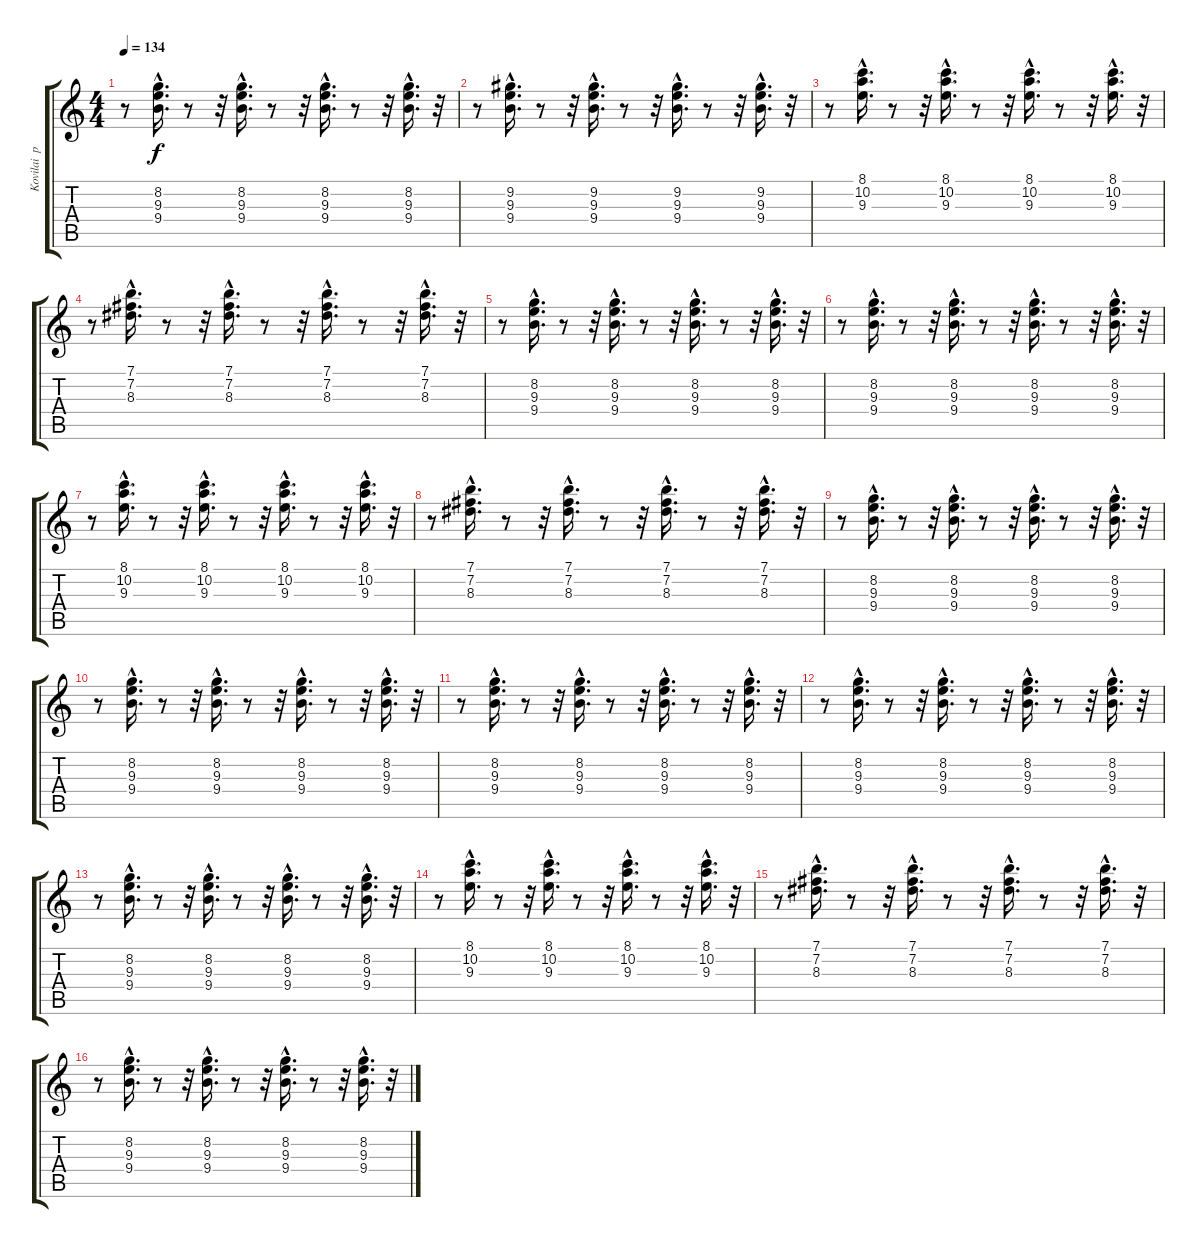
\track ("Kovilai  po tihonechky:" "Kovilai  p") {instrument acousticguitarsteel}
\staff {score tabs}
\tuning (E4 B3 G3 D3 A2 E2) {hide}
\ts (4 4)
\tempo 134
\clef g2
\ks c
r.8{dy f} (8.2{hac} 9.3{hac} 9.4{hac}).16{d} r.8 r.32 (8.2{hac} 9.3{hac} 9.4{hac}).16{d} r.8 r.32 (8.2{hac} 9.3{hac} 9.4{hac}).16{d} r.8 r.32 (8.2{hac} 9.3{hac} 9.4{hac}).16{d} r.32 |
r.8 (9.2{hac} 9.3{hac} 9.4{hac}).16{d} r.8 r.32 (9.2{hac} 9.3{hac} 9.4{hac}).16{d} r.8 r.32 (9.2{hac} 9.3{hac} 9.4{hac}).16{d} r.8 r.32 (9.2{hac} 9.3{hac} 9.4{hac}).16{d} r.32 |
r.8 (8.1{hac} 10.2{hac} 9.3{hac}).16{d} r.8 r.32 (8.1{hac} 10.2{hac} 9.3{hac}).16{d} r.8 r.32 (8.1{hac} 10.2{hac} 9.3{hac}).16{d} r.8 r.32 (8.1{hac} 10.2{hac} 9.3{hac}).16{d} r.32 |
r.8 (7.1{hac} 7.2{hac} 8.3{hac}).16{d} r.8 r.32 (7.1{hac} 7.2{hac} 8.3{hac}).16{d} r.8 r.32 (7.1{hac} 7.2{hac} 8.3{hac}).16{d} r.8 r.32 (7.1{hac} 7.2{hac} 8.3{hac}).16{d} r.32 |
r.8 (8.2{hac} 9.3{hac} 9.4{hac}).16{d} r.8 r.32 (8.2{hac} 9.3{hac} 9.4{hac}).16{d} r.8 r.32 (8.2{hac} 9.3{hac} 9.4{hac}).16{d} r.8 r.32 (8.2{hac} 9.3{hac} 9.4{hac}).16{d} r.32 |
r.8 (8.2{hac} 9.3{hac} 9.4{hac}).16{d} r.8 r.32 (8.2{hac} 9.3{hac} 9.4{hac}).16{d} r.8 r.32 (8.2{hac} 9.3{hac} 9.4{hac}).16{d} r.8 r.32 (8.2{hac} 9.3{hac} 9.4{hac}).16{d} r.32 |
r.8 (8.1{hac} 10.2{hac} 9.3{hac}).16{d} r.8 r.32 (8.1{hac} 10.2{hac} 9.3{hac}).16{d} r.8 r.32 (8.1{hac} 10.2{hac} 9.3{hac}).16{d} r.8 r.32 (8.1{hac} 10.2{hac} 9.3{hac}).16{d} r.32 |
r.8 (7.1{hac} 7.2{hac} 8.3{hac}).16{d} r.8 r.32 (7.1{hac} 7.2{hac} 8.3{hac}).16{d} r.8 r.32 (7.1{hac} 7.2{hac} 8.3{hac}).16{d} r.8 r.32 (7.1{hac} 7.2{hac} 8.3{hac}).16{d} r.32 |
r.8 (8.2{hac} 9.3{hac} 9.4{hac}).16{d} r.8 r.32 (8.2{hac} 9.3{hac} 9.4{hac}).16{d} r.8 r.32 (8.2{hac} 9.3{hac} 9.4{hac}).16{d} r.8 r.32 (8.2{hac} 9.3{hac} 9.4{hac}).16{d} r.32 |
r.8 (8.2{hac} 9.3{hac} 9.4{hac}).16{d} r.8 r.32 (8.2{hac} 9.3{hac} 9.4{hac}).16{d} r.8 r.32 (8.2{hac} 9.3{hac} 9.4{hac}).16{d} r.8 r.32 (8.2{hac} 9.3{hac} 9.4{hac}).16{d} r.32 |
r.8 (8.2{hac} 9.3{hac} 9.4{hac}).16{d} r.8 r.32 (8.2{hac} 9.3{hac} 9.4{hac}).16{d} r.8 r.32 (8.2{hac} 9.3{hac} 9.4{hac}).16{d} r.8 r.32 (8.2{hac} 9.3{hac} 9.4{hac}).16{d} r.32 |
r.8 (8.2{hac} 9.3{hac} 9.4{hac}).16{d} r.8 r.32 (8.2{hac} 9.3{hac} 9.4{hac}).16{d} r.8 r.32 (8.2{hac} 9.3{hac} 9.4{hac}).16{d} r.8 r.32 (8.2{hac} 9.3{hac} 9.4{hac}).16{d} r.32 |
r.8 (8.2{hac} 9.3{hac} 9.4{hac}).16{d} r.8 r.32 (8.2{hac} 9.3{hac} 9.4{hac}).16{d} r.8 r.32 (8.2{hac} 9.3{hac} 9.4{hac}).16{d} r.8 r.32 (8.2{hac} 9.3{hac} 9.4{hac}).16{d} r.32 |
r.8 (8.1{hac} 10.2{hac} 9.3{hac}).16{d} r.8 r.32 (8.1{hac} 10.2{hac} 9.3{hac}).16{d} r.8 r.32 (8.1{hac} 10.2{hac} 9.3{hac}).16{d} r.8 r.32 (8.1{hac} 10.2{hac} 9.3{hac}).16{d} r.32 |
r.8 (7.1{hac} 7.2{hac} 8.3{hac}).16{d} r.8 r.32 (7.1{hac} 7.2{hac} 8.3{hac}).16{d} r.8 r.32 (7.1{hac} 7.2{hac} 8.3{hac}).16{d} r.8 r.32 (7.1{hac} 7.2{hac} 8.3{hac}).16{d} r.32 |
r.8 (8.2{hac} 9.3{hac} 9.4{hac}).16{d} r.8 r.32 (8.2{hac} 9.3{hac} 9.4{hac}).16{d} r.8 r.32 (8.2{hac} 9.3{hac} 9.4{hac}).16{d} r.8 r.32 (8.2{hac} 9.3{hac} 9.4{hac}).16{d} r.32
